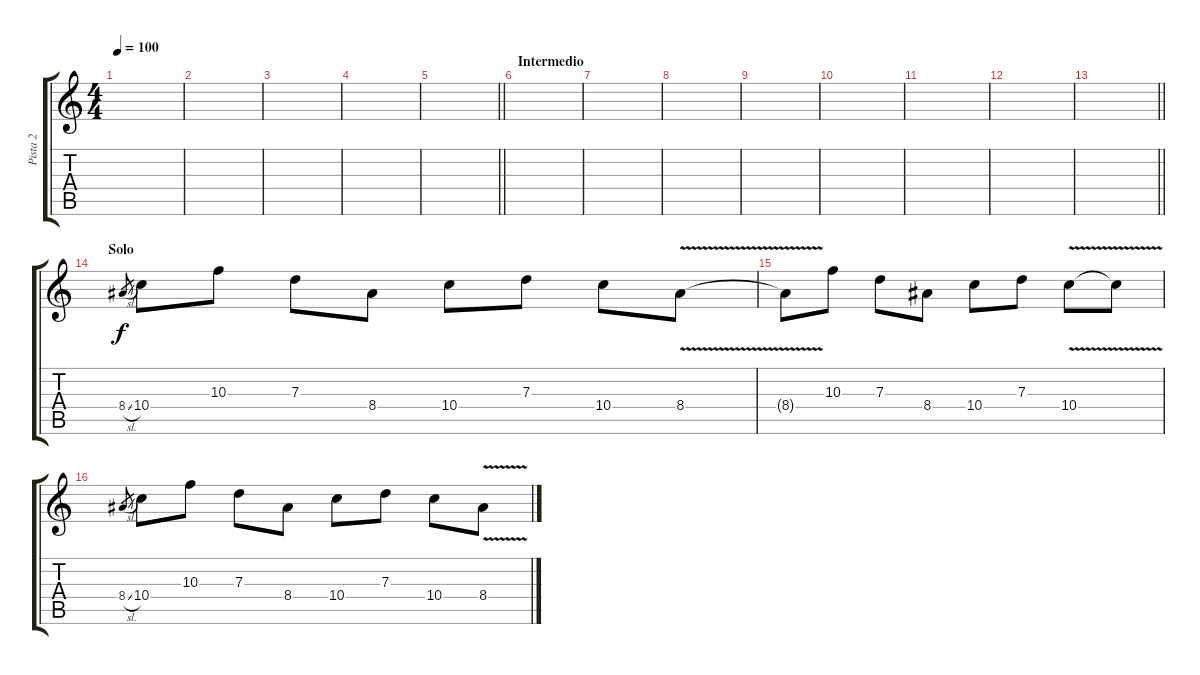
\track ("Pista 2" "Pista 2") {instrument distortionguitar}
\staff {score tabs}
\tuning (E4 B3 G3 D3 A2 E2) {hide}
\ts (4 4)
\tempo 100
\clef g2
\ks c
|
|
|
|
\barLineRight lightlight
|
\section ("" "Intermedio")
|
|
|
|
|
|
|
\barLineRight lightlight
|
\section ("" "Solo")
8.4{sl}.8{gr} 10.4.8 10.3.8 7.3.8 8.4.8 10.4.8 7.3.8 10.4.8 8.4{v}.8 |
8.4{t}.8 10.3.8 7.3.8 8.4.8 10.4.8 7.3.8 10.4{v}.8 10.4{t}.8 |
8.4{sl}.8{gr} 10.4.8 10.3.8 7.3.8 8.4.8 10.4.8 7.3.8 10.4.8 8.4{v}.8
